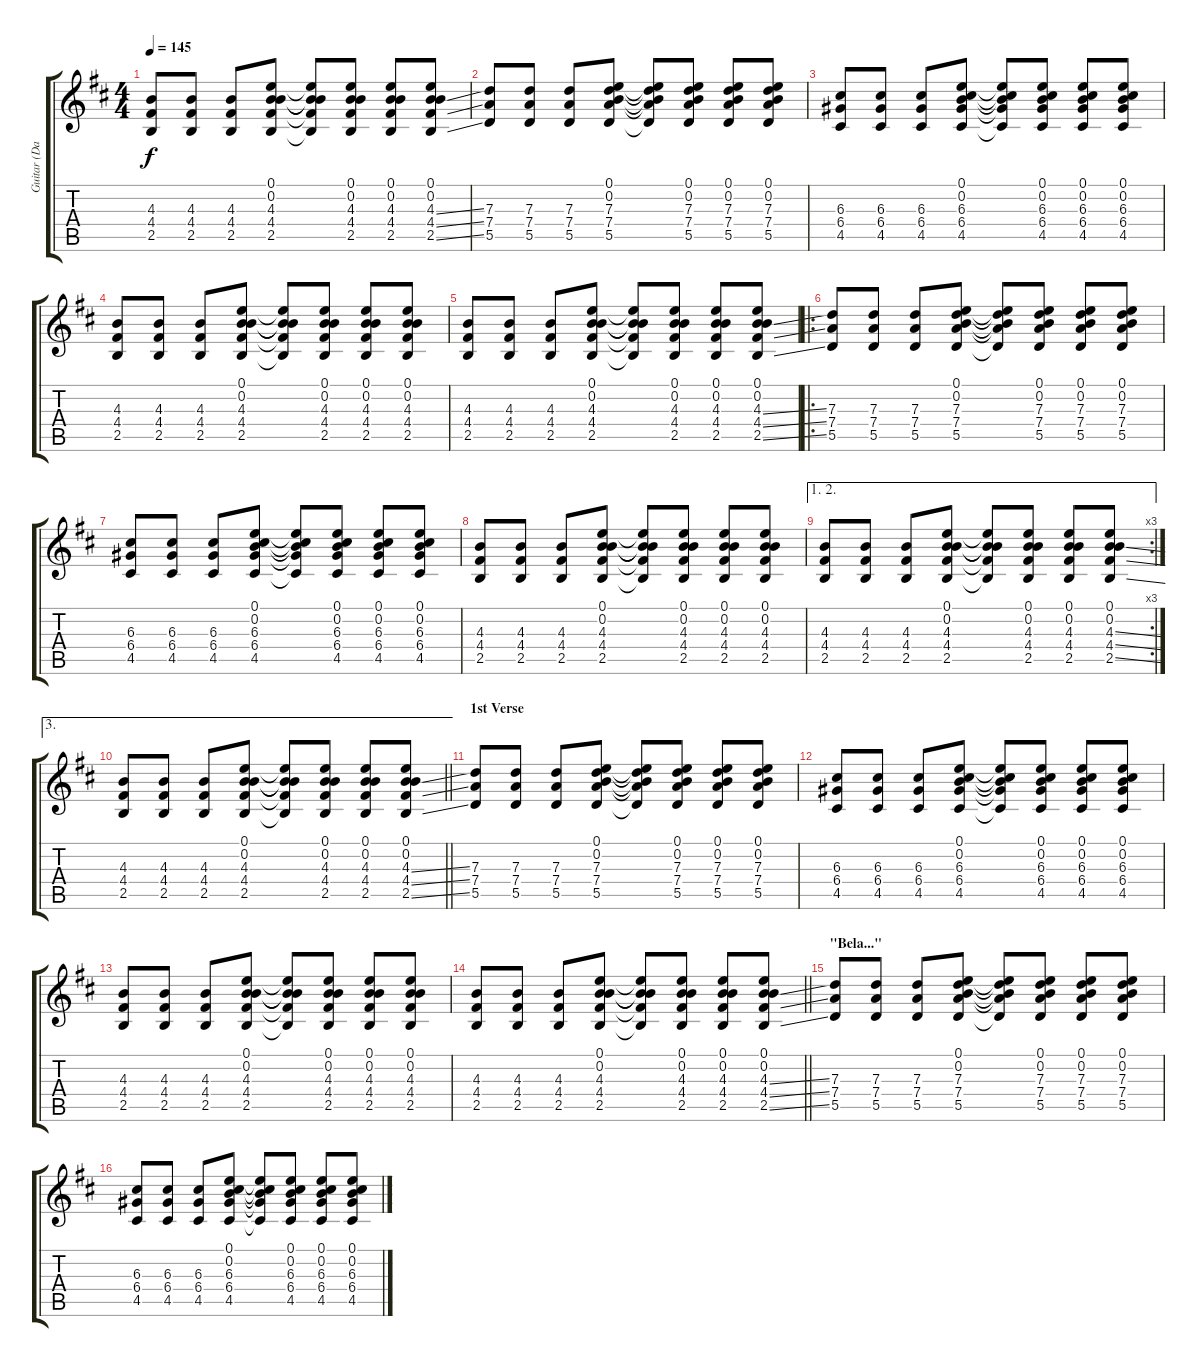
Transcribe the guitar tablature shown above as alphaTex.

\track ("Guitar (Daniel Ash)" "Guitar (Da") {instrument electricguitarclean}
\staff {score tabs}
\tuning (E4 B3 G3 D3 A2 E2) {hide}
\ts (4 4)
\tempo 145
\clef g2
\ks d
(4.3 4.4 2.5).8{dy f} (4.3 4.4 2.5).8 (4.3 4.4 2.5).8 (0.1 0.2 4.3 4.4 2.5).8 (0.1{t} 0.2{t} 4.3{t} 4.4{t} 2.5{t}).8 (0.1 0.2 4.3 4.4 2.5).8 (0.1 0.2 4.3 4.4 2.5).8 (0.1 0.2 4.3{ss} 4.4{ss} 2.5{ss}).8 |
(7.3 7.4 5.5).8 (7.3 7.4 5.5).8 (7.3 7.4 5.5).8 (0.1 0.2 7.3 7.4 5.5).8 (0.1{t} 0.2{t} 7.3{t} 7.4{t} 5.5{t}).8 (0.1 0.2 7.3 7.4 5.5).8 (0.1 0.2 7.3 7.4 5.5).8 (0.1 0.2 7.3 7.4 5.5).8 |
(6.3 6.4 4.5).8 (6.3 6.4 4.5).8 (6.3 6.4 4.5).8 (0.1 0.2 6.3 6.4 4.5).8 (0.1{t} 0.2{t} 6.3{t} 6.4{t} 4.5{t}).8 (0.1 0.2 6.3 6.4 4.5).8 (0.1 0.2 6.3 6.4 4.5).8 (0.1 0.2 6.3 6.4 4.5).8 |
(4.3 4.4 2.5).8 (4.3 4.4 2.5).8 (4.3 4.4 2.5).8 (0.1 0.2 4.3 4.4 2.5).8 (0.1{t} 0.2{t} 4.3{t} 4.4{t} 2.5{t}).8 (0.1 0.2 4.3 4.4 2.5).8 (0.1 0.2 4.3 4.4 2.5).8 (0.1 0.2 4.3 4.4 2.5).8 |
(4.3 4.4 2.5).8 (4.3 4.4 2.5).8 (4.3 4.4 2.5).8 (0.1 0.2 4.3 4.4 2.5).8 (0.1{t} 0.2{t} 4.3{t} 4.4{t} 2.5{t}).8 (0.1 0.2 4.3 4.4 2.5).8 (0.1 0.2 4.3 4.4 2.5).8 (0.1 0.2 4.3{ss} 4.4{ss} 2.5{ss}).8 |
\ro
(7.3 7.4 5.5).8 (7.3 7.4 5.5).8 (7.3 7.4 5.5).8 (0.1 0.2 7.3 7.4 5.5).8 (0.1{t} 0.2{t} 7.3{t} 7.4{t} 5.5{t}).8 (0.1 0.2 7.3 7.4 5.5).8 (0.1 0.2 7.3 7.4 5.5).8 (0.1 0.2 7.3 7.4 5.5).8 |
(6.3 6.4 4.5).8 (6.3 6.4 4.5).8 (6.3 6.4 4.5).8 (0.1 0.2 6.3 6.4 4.5).8 (0.1{t} 0.2{t} 6.3{t} 6.4{t} 4.5{t}).8 (0.1 0.2 6.3 6.4 4.5).8 (0.1 0.2 6.3 6.4 4.5).8 (0.1 0.2 6.3 6.4 4.5).8 |
(4.3 4.4 2.5).8 (4.3 4.4 2.5).8 (4.3 4.4 2.5).8 (0.1 0.2 4.3 4.4 2.5).8 (0.1{t} 0.2{t} 4.3{t} 4.4{t} 2.5{t}).8 (0.1 0.2 4.3 4.4 2.5).8 (0.1 0.2 4.3 4.4 2.5).8 (0.1 0.2 4.3 4.4 2.5).8 |
\ae (1 2)
\rc 3
(4.3 4.4 2.5).8 (4.3 4.4 2.5).8 (4.3 4.4 2.5).8 (0.1 0.2 4.3 4.4 2.5).8 (0.1{t} 0.2{t} 4.3{t} 4.4{t} 2.5{t}).8 (0.1 0.2 4.3 4.4 2.5).8 (0.1 0.2 4.3 4.4 2.5).8 (0.1 0.2 4.3{ss} 4.4{ss} 2.5{ss}).8 |
\ae 3
\barLineRight lightlight
(4.3 4.4 2.5).8 (4.3 4.4 2.5).8 (4.3 4.4 2.5).8 (0.1 0.2 4.3 4.4 2.5).8 (0.1{t} 0.2{t} 4.3{t} 4.4{t} 2.5{t}).8 (0.1 0.2 4.3 4.4 2.5).8 (0.1 0.2 4.3 4.4 2.5).8 (0.1 0.2 4.3{ss} 4.4{ss} 2.5{ss}).8 |
\section ("" "1st Verse")
(7.3 7.4 5.5).8 (7.3 7.4 5.5).8 (7.3 7.4 5.5).8 (0.1 0.2 7.3 7.4 5.5).8 (0.1{t} 0.2{t} 7.3{t} 7.4{t} 5.5{t}).8 (0.1 0.2 7.3 7.4 5.5).8 (0.1 0.2 7.3 7.4 5.5).8 (0.1 0.2 7.3 7.4 5.5).8 |
(6.3 6.4 4.5).8 (6.3 6.4 4.5).8 (6.3 6.4 4.5).8 (0.1 0.2 6.3 6.4 4.5).8 (0.1{t} 0.2{t} 6.3{t} 6.4{t} 4.5{t}).8 (0.1 0.2 6.3 6.4 4.5).8 (0.1 0.2 6.3 6.4 4.5).8 (0.1 0.2 6.3 6.4 4.5).8 |
(4.3 4.4 2.5).8 (4.3 4.4 2.5).8 (4.3 4.4 2.5).8 (0.1 0.2 4.3 4.4 2.5).8 (0.1{t} 0.2{t} 4.3{t} 4.4{t} 2.5{t}).8 (0.1 0.2 4.3 4.4 2.5).8 (0.1 0.2 4.3 4.4 2.5).8 (0.1 0.2 4.3 4.4 2.5).8 |
\barLineRight lightlight
(4.3 4.4 2.5).8 (4.3 4.4 2.5).8 (4.3 4.4 2.5).8 (0.1 0.2 4.3 4.4 2.5).8 (0.1{t} 0.2{t} 4.3{t} 4.4{t} 2.5{t}).8 (0.1 0.2 4.3 4.4 2.5).8 (0.1 0.2 4.3 4.4 2.5).8 (0.1 0.2 4.3{ss} 4.4{ss} 2.5{ss}).8 |
\section ("" "\"Bela...\"")
(7.3 7.4 5.5).8 (7.3 7.4 5.5).8 (7.3 7.4 5.5).8 (0.1 0.2 7.3 7.4 5.5).8 (0.1{t} 0.2{t} 7.3{t} 7.4{t} 5.5{t}).8 (0.1 0.2 7.3 7.4 5.5).8 (0.1 0.2 7.3 7.4 5.5).8 (0.1 0.2 7.3 7.4 5.5).8 |
(6.3 6.4 4.5).8 (6.3 6.4 4.5).8 (6.3 6.4 4.5).8 (0.1 0.2 6.3 6.4 4.5).8 (0.1{t} 0.2{t} 6.3{t} 6.4{t} 4.5{t}).8 (0.1 0.2 6.3 6.4 4.5).8 (0.1 0.2 6.3 6.4 4.5).8 (0.1 0.2 6.3 6.4 4.5).8
